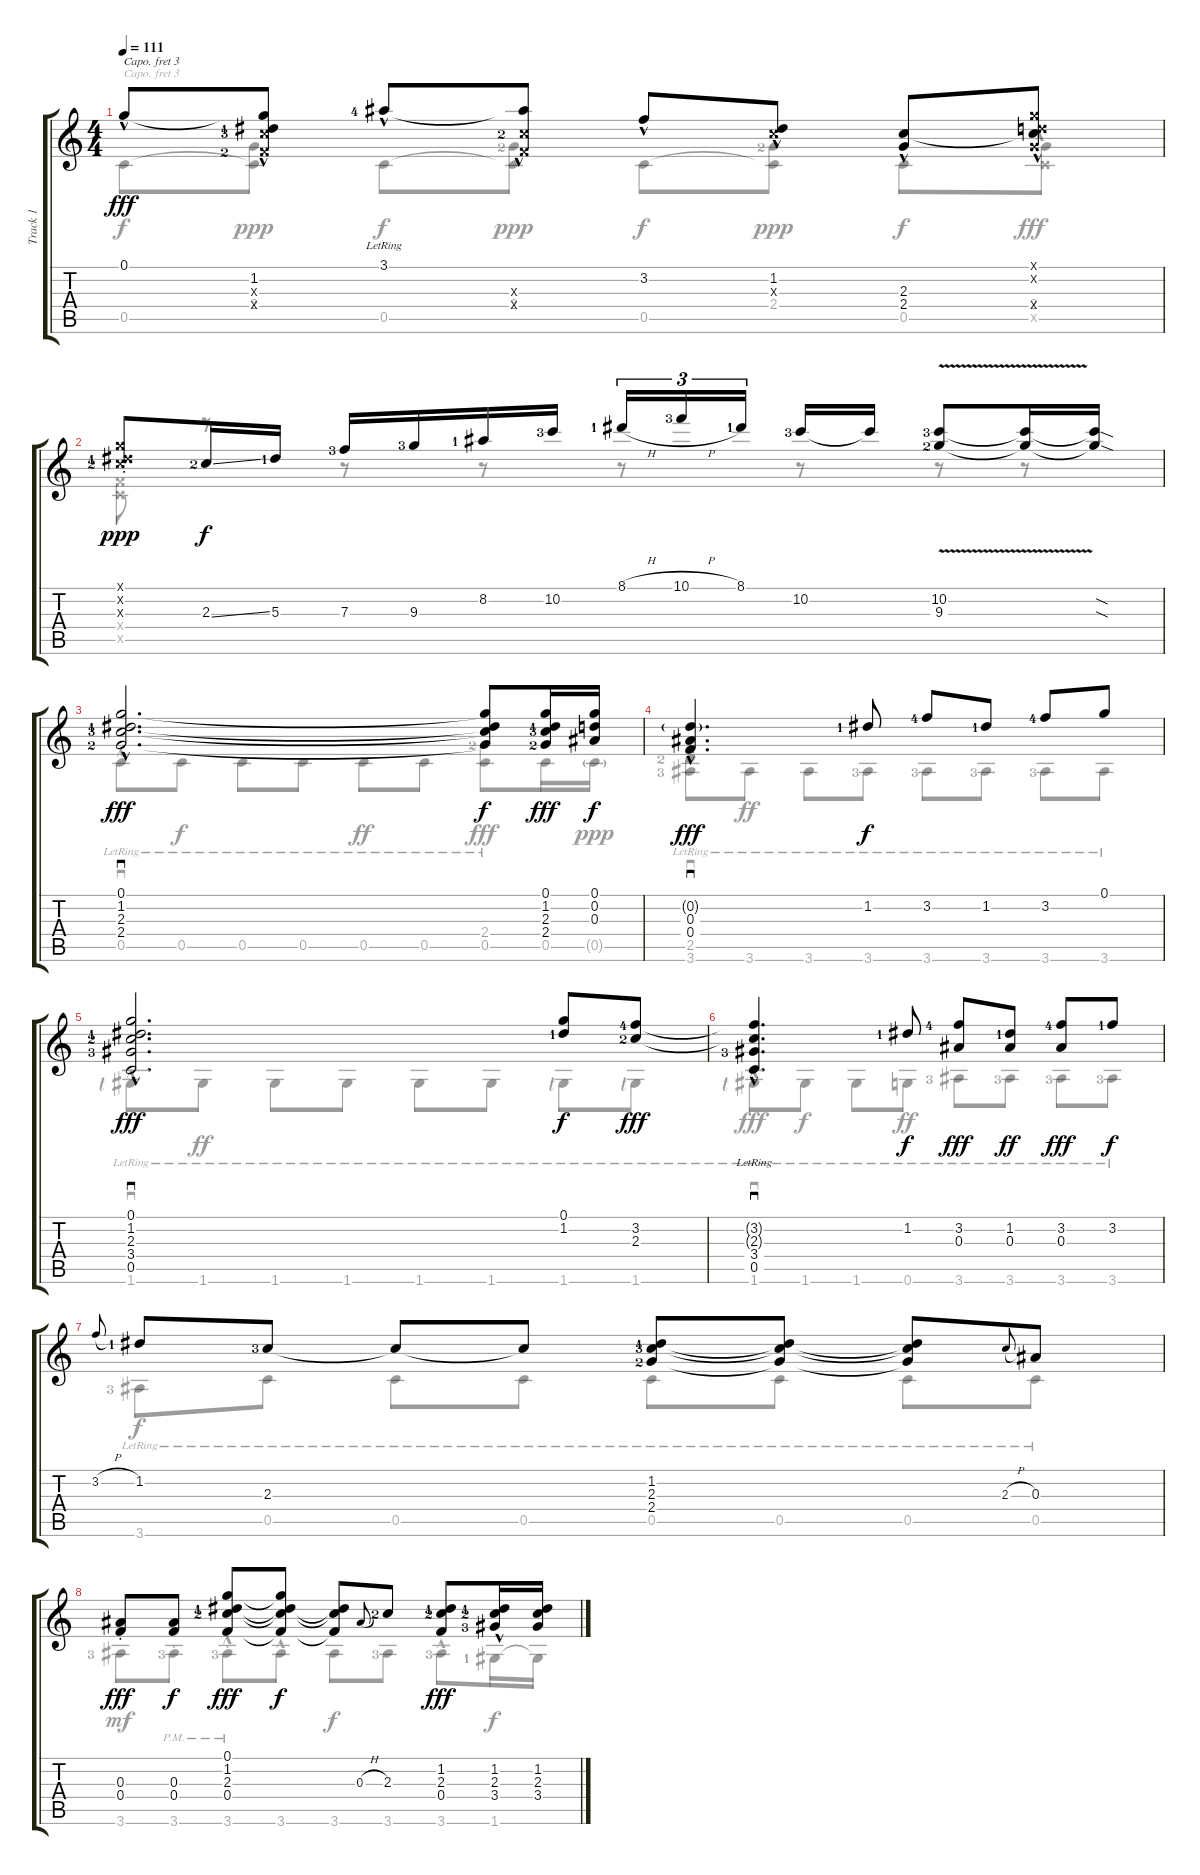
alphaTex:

\track ("Track 1" "Track 1") {solo instrument acousticguitarsteel}
\staff {score tabs}
\capo 3
\tuning (E4 B3 G3 D3 A2 E2) {hide}
\voice
\ts (4 4)
\tempo 111
\clef g2
\ks c
0.1{hac}.8{dy fff} (0.1{t} 1.2{lf 2} 2.3{hac x lf 4} 0.4{hac x lf 3}).8 3.1{hac lr lf 5}.8 (3.1{t} 2.3{hac x lf 3} 0.4{hac x}).8 3.2{hac}.8 (1.2 2.3{hac x}).8 (2.3{hac} 2.4).8 (0.1{x} 0.2{x} 2.3{t} 2.4{hac x}).8 |
(0.1{x} 1.2{x lf 2} 2.3{st x lf 3}).8{dy ppp} 2.3{ss lf 3}.16{dy f} 5.3{lf 2}.16 7.3{lf 4}.16 9.3{lf 4}.16 8.2{lf 2}.16 10.2{lf 4}.16 8.1{h lf 2}.16{tu (3 2)} 10.1{h lf 4}.16{tu (3 2)} 8.1{lf 2}.16{tu (3 2) beam splitsecondary} 10.2{lf 4}.16 10.2{t}.16 (10.2{v lf 4} 9.3{v lf 3}).8 (10.2{t} 9.3{t}).16 (10.2{sod t} 9.3{sod t}).16 |
(0.1{hac} 1.2{hac lf 2} 2.3{hac lf 4} 2.4{hac lf 3}).2{d sd dy fff} (0.1{t} 1.2{t} 2.3{t} 2.4{t}).8{dy f} (0.1 1.2{lf 2} 2.3{lf 4} 2.4{lf 3}).16{dy fff} (0.1 0.2 0.3).16{dy f} |
(0.2{g} 0.3{hac} 0.4{hac}).4{d sd dy fff} 1.2{lf 2}.8{dy f} 3.2{lf 5}.8 1.2{lf 2}.8 3.2{lf 5}.8 0.1.8 |
(0.1{hac} 1.2{hac lf 2} 2.3{hac lf 3} 3.4{hac lf 4} 0.5{hac}).2{d sd dy fff} (0.1 1.2{lf 2}).8{dy f} (3.2{lf 5} 2.3{lf 3}).8{dy fff} |
(3.2{t} 2.3{t} 3.4{hac lr lf 4} 0.5{hac lr}).4{d sd} 1.2{lf 2}.8{dy f} (3.2{lf 5} 0.3).8{dy fff} (1.2{lf 2} 0.3).8{dy ff} (3.2{lf 5} 0.3).8{dy fff} 3.2{lf 2}.8{dy f} |
3.2{h}.8{gr onbeat} 1.2{lf 2}.8 2.3{lf 4}.8 2.3{t}.8 2.3{t}.8 (1.2{lf 2} 2.3{lf 4} 2.4{lf 3}).8 (1.2{t} 2.3{t} 2.4{t}).8 (1.2{t} 2.3{t} 2.4{t}).8 2.3{h}.8{gr onbeat} 0.3.8 |
(0.3{st} 0.4{st}).8{dy fff} (0.3 0.4).8{dy f} (0.1 1.2{lf 2} 2.3{lf 3} 0.4).8{dy fff} (0.1{t} 1.2{t} 2.3{t} 0.4{t}).8{dy f} (1.2{t} 2.3{t} 0.4{t}).8 0.3{h}.8{gr onbeat} 2.3{lf 3}.8 (1.2{lf 2} 2.3{lf 3} 0.4).8{dy fff} (1.2{lf 2} 2.3{lf 3} 3.4{hac lf 4}).16 (1.2 2.3 3.4).16
\voice
\clef g2
\ottava regular
\simile none
\ks c
0.5.8{dy f} (2.4 0.5{t}).8{dy ppp} 0.5.8{dy f} (2.4{lf 3} 0.5{t}).8{dy ppp} 0.5.8{dy f} (2.4{lf 3} 0.5{t}).8{dy ppp} 0.5.8{dy f} (2.4 0.5{hac x}).8{dy fff} |
(0.4{x} 0.5{x}).8{dy ppp} r.8 r.8 r.8 r.8 r.8 r.8 r.8 |
0.5{hac lr}.8{sd dy fff} 0.5{lr}.8{dy f} 0.5{lr}.8 0.5{lr}.8 0.5{lr}.8{dy ff} 0.5{lr}.8 (2.4{lf 3} 0.5{lr}).8{dy fff} 0.5.16 0.5{g}.16{dy ppp} |
(2.5{hac lr lf 3} 3.6{hac lr lf 4}).8{sd dy fff} 3.6{lr}.8{dy ff} 3.6{lr}.8 3.6{lr lf 4}.8 3.6{lr lf 4}.8 3.6{lr lf 4}.8 3.6{lr lf 4}.8 3.6{lr}.8 |
1.6{hac lr lf 1}.8{sd dy fff} 1.6{lr}.8{dy ff} 1.6{lr}.8 1.6{lr}.8 1.6{lr}.8 1.6{lr}.8 1.6{lr lf 1}.8 1.6{lr lf 1}.8 |
1.6{hac lr lf 1}.8{sd dy fff} 1.6{lr}.8{dy f} 1.6{lr}.8 0.6{lr}.8{dy ff} 3.6{lr lf 4}.8 3.6{lr lf 4}.8 3.6{lr lf 4}.8 3.6{lr lf 4}.8 |
3.6{lr lf 4}.8{dy f} 0.5{lr}.8 0.5{lr}.8 0.5{lr}.8 0.5{lr}.8 0.5{lr}.8 0.5{lr}.8 0.5{lr}.8 |
3.6{lf 4}.8{dy mf} 3.6{pm st lf 4}.8{dy f} 3.6{hac pm st lf 4}.8{dy fff} 3.6{hac}.8 3.6.8{dy f} 3.6{lf 4}.8 3.6{hac lf 4}.8{dy fff} 1.6{lf 2}.16{dy f} 1.6{t}.16
